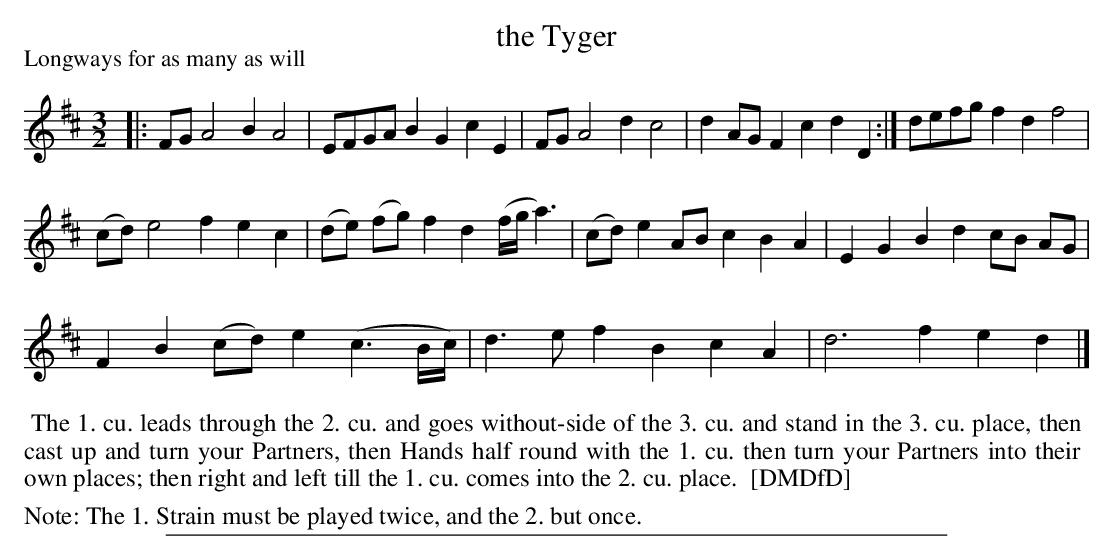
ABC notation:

X:1
T: the Tyger
P: Longways for as many as will
M: 3/2
L: 1/8
K: D
|:\
FG A4 B2 A4 | EFGA B2G2 c2E2 | FG A4 d2 c4 | d2AG F2c2 d2D2 :| defg f2d2 f4 |
(cd) e4 f2 e2c2 | (de) (fg) f2d2 (f/g/a3) | (cd)e2 ABc2 B2A2 | E2G2 B2d2 cB AG |
F2B2 (cd)e2 (c3B/c/) | d3e f2B2 c2A2 | d6 f2 e2d2 |]
